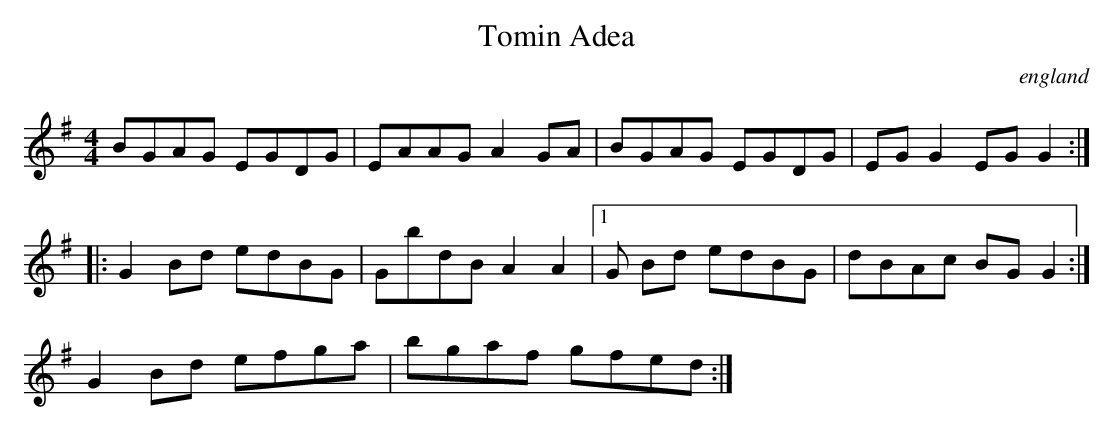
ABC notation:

X:1
T:Tomin Adea
O:england
M:4/4
L:1/8
K:G
BGAG EGDG|EAAG A2 GA|BGAG EGDG|EG G2 EG G2:|
|:G2 Bd edBG|GbdB A2 A2|1G Bd edBG|dBAc BG G2:|
2G2 Bd efga|bgaf gfed:|
